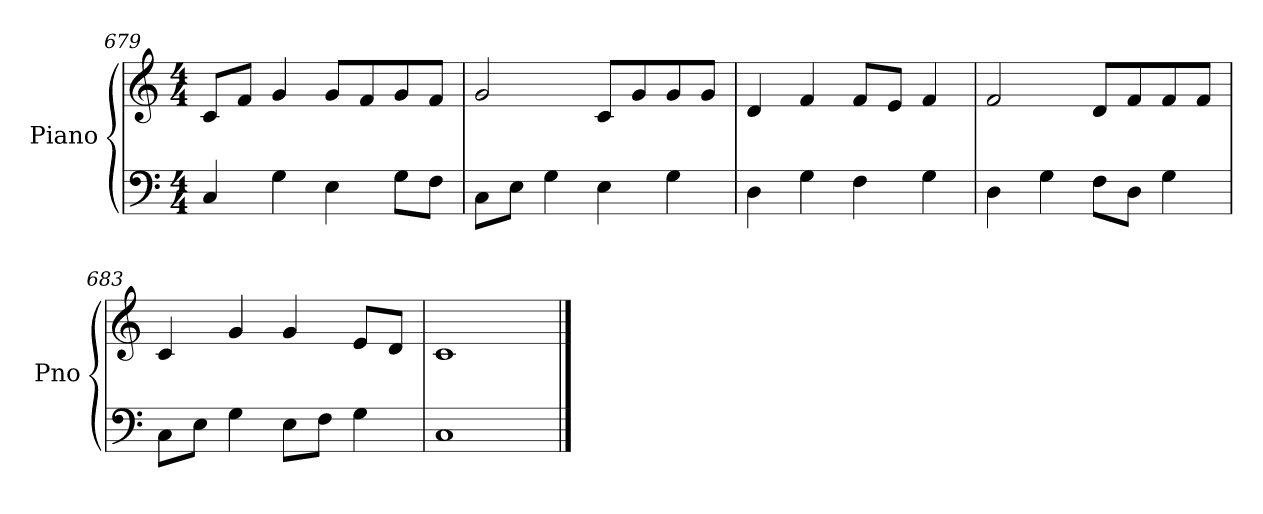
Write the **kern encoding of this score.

**kern	**kern
*part1	*part1
*staff2	*staff1
*I"Piano	*
*I'Pno	*
!!LO:PB:g=z
*clefF4	*clefG2
*k[]	*k[]
*M4/4	*M4/4
=679	=679
4C/	8c/L
.	8f/J
4G\	4g/
4E\	8g/L
.	8f/
8G\L	8g/
8F\J	8f/J
=680	=680
8C\L	2g/
8E\J	.
4G\	.
4E\	8c/L
.	8g/
4G\	8g/
.	8g/J
=681	=681
4D\	4d/
4G\	4f/
4F\	8f/L
.	8e/J
4G\	4f/
=682	=682
4D\	2f/
4G\	.
8F\L	8d/L
8D\J	8f/
4G\	8f/
.	8f/J
=683	=683
8C\L	4c/
8E\J	.
4G\	4g/
8E\L	4g/
8F\J	.
4G\	8e/L
.	8d/J
=684	=684
1C	1c
==	==
*-	*-
